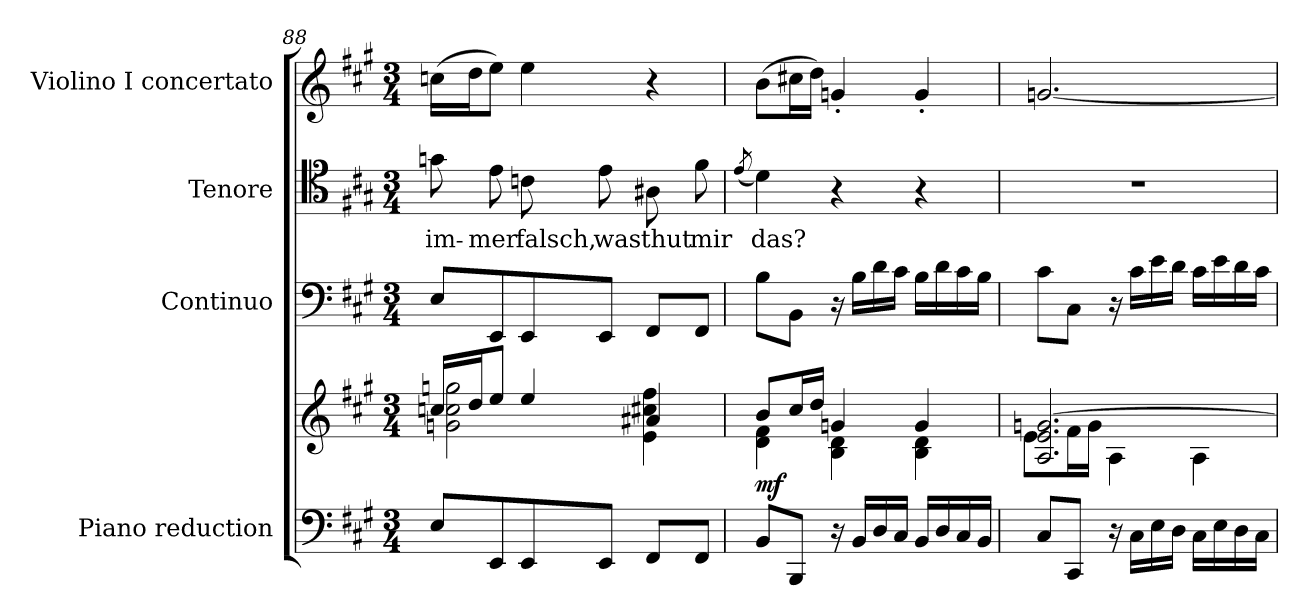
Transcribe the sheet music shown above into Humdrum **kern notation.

**kern	**kern	**dynam	**kern	**dynam	**kern	**text	**kern	**dynam
*part4	*part4	*part4	*part3	*part3	*part2	*part2	*part1	*part1
*staff5	*staff4	*staff4/5	*staff3	*staff3	*staff2	*staff2	*staff1	*staff1
*I"Piano reduction	*	*	*I"Continuo	*	*I"Tenore	*	*I"Violino I concertato	*
*I'Pno	*	*	*	*	*	*	*I'Vln	*
*clefF4	*clefG2	*	*clefF4	*	*clefC4	*	*clefG2	*
*k[f#c#g#]	*k[f#c#g#]	*	*k[f#c#g#]	*	*k[f#c#g#]	*	*k[f#c#g#]	*
*M3/4	*M3/4	*	*M3/4	*	*M3/4	*	*M3/4	*
=88	=88	=88	=88	=88	=88	=88	=88	=88
*	*^	*	*	*	*	*	*	*
!	!	!	!	!	!	!	!LO:LY:b	!	!
8E/L	16ccn/LL	2gn\ 2cc\ 2ggn\	.	8E/L	.	8gn\	im-	(16ccn\LL	.
.	16dd/J	.	.	.	.	.	.	16dd\J	.
!	!	!	!	!	!	!	!LO:LY:b	!	!
8EE/	8ee/J	.	.	8EE/	.	8e\	-mer	8ee\J)	.
!	!	!	!	!	!	!	!LO:LY:b	!	!
8EE/	4ee/	.	.	8EE/	.	8cn\	falsch,	4ee\	.
!	!	!	!	!	!	!	!LO:LY:b	!	!
8EE/J	.	.	.	8EE/J	.	8e\	was	.	.
!	!	!	!	!	!	!	!LO:LY:b	!	!
8FF#/L	4a#X/	4e\ 4cc#X\ 4ff#\	.	8FF#/L	.	8A#X\	thut	4r	.
!	!	!	!	!	!	!	!LO:LY:b	!	!
8FF#/J	.	.	.	8FF#/J	.	8f#\	mir	.	.
=89	=89	=89	=89	=89	=89	=89	=89	=89	=89
.	.	.	.	.	.	(8qe/	.	.	.
!	!	!	!LO:DY:b	!	!LO:DY:b	!	!LO:LY:b	!	!LO:DY:b
8BB/L	8b/L	4d\ 4f#\	mf	8B\L	other-dynamics	4d\)	das?	(8b\L	other-dynamics
8BBB/J	16cc#/L	.	.	8BB\J	.	.	.	16cc#X\L	.
.	16dd/JJ	.	.	.	.	.	.	16dd\JJ)	.
16r	4gn/	4B\ 4d\	.	16r	.	4r	.	4gn'/	.
16BB/LL	.	.	.	16B\LL	.	.	.	.	.
16D/	.	.	.	16d\	.	.	.	.	.
16C#/JJ	.	.	.	16c#\JJ	.	.	.	.	.
16BB/LL	4g/	4B\ 4d\	.	16B\LL	.	4r	.	4g'/	.
16D/	.	.	.	16d\	.	.	.	.	.
16C#/	.	.	.	16c#\	.	.	.	.	.
16BB/JJ	.	.	.	16B\JJ	.	.	.	.	.
!!LO:LB:g=z
=90	=90	=90	=90	=90	=90	=90	=90	=90	=90
8C#/L	2.A/ 2.e/ [2.gn/	8e\L	.	8c#\L	.	2.r	.	[2.gn/	.
8CC#/J	.	16f#\L	.	8C#\J	.	.	.	.	.
.	.	16g\JJ	.	.	.	.	.	.	.
16r	.	4A\	.	16r	.	.	.	.	.
16C#\LL	.	.	.	16c#\LL	.	.	.	.	.
16E\	.	.	.	16e\	.	.	.	.	.
16D\JJ	.	.	.	16d\JJ	.	.	.	.	.
16C#\LL	.	4A\	.	16c#\LL	.	.	.	.	.
16E\	.	.	.	16e\	.	.	.	.	.
16D\	.	.	.	16d\	.	.	.	.	.
16C#\JJ	.	.	.	16c#\JJ	.	.	.	.	.
*	*v	*v	*	*	*	*	*	*	*
=	=	=	=	=	=	=	=	=
*-	*-	*-	*-	*-	*-	*-	*-	*-
